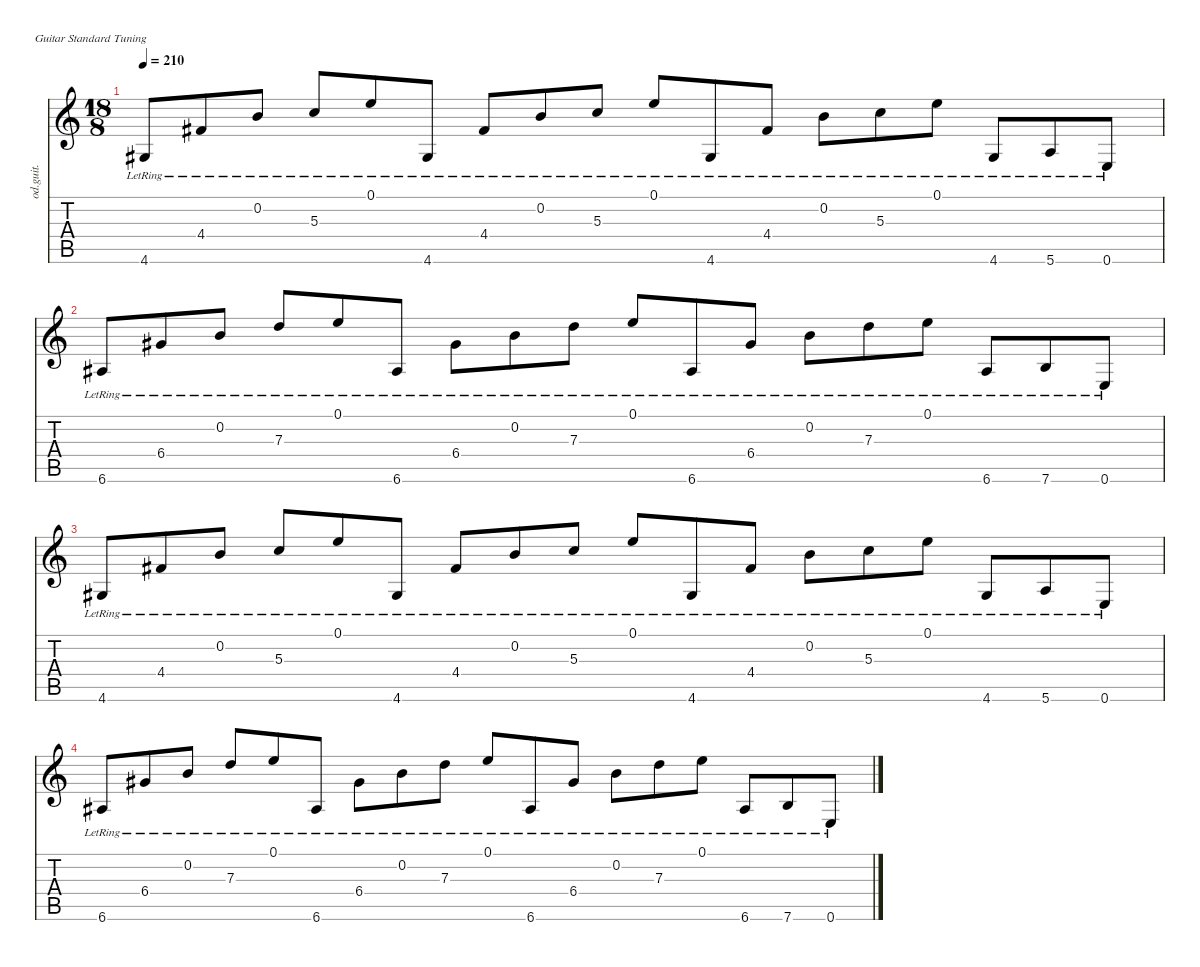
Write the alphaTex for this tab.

\defaultSystemsLayout 4
\hideDynamics
\bracketExtendMode nobrackets
\otherSystemsTrackNameOrientation horizontal
\track ("Guitar" "od.guit.") {instrument overdrivenguitar}
\staff {score tabs}
\tuning (E4 B3 G3 D3 A2 E2)
\ts (18 8)
\tempo 210
\clef g2
\ks c
4.6{lr acc #}.8{dy f beam Up} 4.4{lr acc #}.8{beam Up} 0.2{lr}.8{beam Up} 5.3{lr}.8{beam Up} 0.1{lr}.8{beam Up} 4.6{lr acc #}.8{beam Up} 4.4{lr acc #}.8{beam Up} 0.2{lr}.8{beam Up} 5.3{lr}.8{beam Up} 0.1{lr}.8{beam Up} 4.6{lr acc #}.8{beam Up} 4.4{lr acc #}.8{beam Up} 0.2{lr}.8{beam Down} 5.3{lr}.8{beam Down} 0.1{lr}.8{beam Down} 4.6{lr acc #}.8{beam Up} 5.6{lr}.8{beam Up} 0.6{lr}.8{beam Up} |
6.6{lr acc #}.8{beam Up} 6.4{lr acc #}.8{beam Up} 0.2{lr}.8{beam Up} 7.3{lr}.8{beam Up} 0.1{lr}.8{beam Up} 6.6{lr acc #}.8{beam Up} 6.4{lr acc #}.8{beam Down} 0.2{lr}.8{beam Down} 7.3{lr}.8{beam Down} 0.1{lr}.8{beam Up} 6.6{lr acc #}.8{beam Up} 6.4{lr acc #}.8{beam Up} 0.2{lr}.8{beam Down} 7.3{lr}.8{beam Down} 0.1{lr}.8{beam Down} 6.6{lr acc #}.8{beam Up} 7.6{lr}.8{beam Up} 0.6{lr}.8{beam Up} |
4.6{lr acc #}.8{beam Up} 4.4{lr acc #}.8{beam Up} 0.2{lr}.8{beam Up} 5.3{lr}.8{beam Up} 0.1{lr}.8{beam Up} 4.6{lr acc #}.8{beam Up} 4.4{lr acc #}.8{beam Up} 0.2{lr}.8{beam Up} 5.3{lr}.8{beam Up} 0.1{lr}.8{beam Up} 4.6{lr acc #}.8{beam Up} 4.4{lr acc #}.8{beam Up} 0.2{lr}.8{beam Down} 5.3{lr}.8{beam Down} 0.1{lr}.8{beam Down} 4.6{lr acc #}.8{beam Up} 5.6{lr}.8{beam Up} 0.6{lr}.8{beam Up} |
6.6{lr acc #}.8{beam Up} 6.4{lr acc #}.8{beam Up} 0.2{lr}.8{beam Up} 7.3{lr}.8{beam Up} 0.1{lr}.8{beam Up} 6.6{lr acc #}.8{beam Up} 6.4{lr acc #}.8{beam Down} 0.2{lr}.8{beam Down} 7.3{lr}.8{beam Down} 0.1{lr}.8{beam Up} 6.6{lr acc #}.8{beam Up} 6.4{lr acc #}.8{beam Up} 0.2{lr}.8{beam Down} 7.3{lr}.8{beam Down} 0.1{lr}.8{beam Down} 6.6{lr acc #}.8{beam Up} 7.6{lr}.8{beam Up} 0.6{lr}.8{beam Up}
